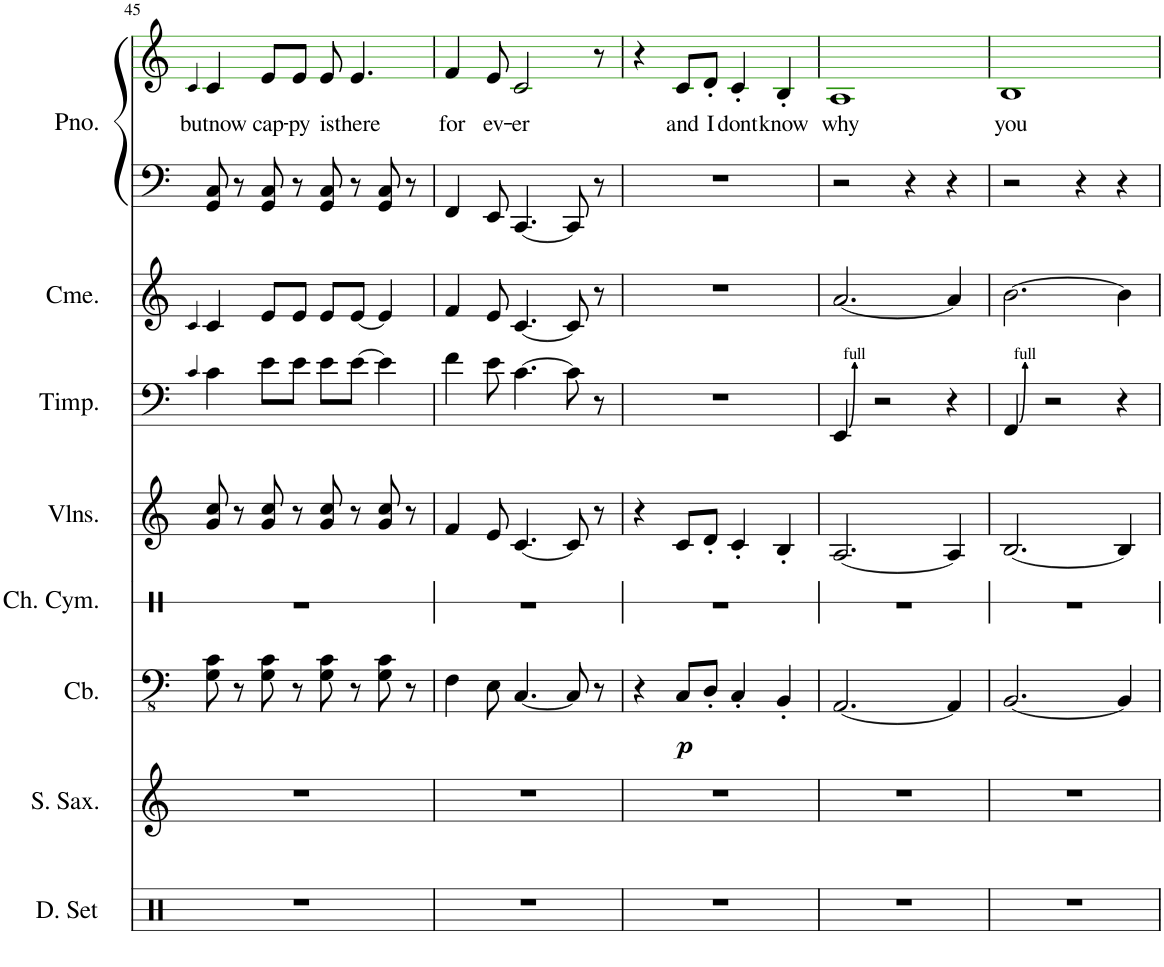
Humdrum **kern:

**kern	**kern	**kern	**dynam	**kern	**kern	**kern	**kern	**kern	**kern	**text
*part8	*part7	*part6	*part6	*part5	*part4	*part3	*part2	*part1	*part1	*part1
*staff9	*staff8	*staff7	*staff7	*staff6	*staff5	*staff4	*staff3	*staff2	*staff1	*staff1
*I"Drumset	*I"Soprano Saxophone	*I"Contrabass	*	*I"Chinese Cymbal	*I"Violins	*I"Timpani	*I"Chimes	*I"Grand Piano	*	*
*I'D. Set	*I'S. Sax.	*I'Cb.	*	*I'Ch. Cym.	*I'Vlns.	*I'Timp.	*I'Cme.	*I'Pno.	*	*
!!LO:PB:g=z
*clefX	*clefG2	*clefFv4	*	*clefX	*clefG2	*clefF4	*clefG2	*clefF4	*clefG2	*
*	*ITrd1c2	*ITrd7c12	*	*	*	*	*	*	*	*
*k[]	*k[]	*k[]	*	*k[]	*k[]	*k[]	*k[]	*k[]	*k[]	*
*M4/4	*M4/4	*M4/4	*	*M4/4	*M4/4	*M4/4	*M4/4	*M4/4	*M4/4	*
=45	=45	=45	=45	=45	=45	=45	=45	=45	=45	=45
.	.	.	.	.	.	4qc/	4qc/	.	4qc/	.
!	!	!	!	!	!	!	!	!	!	!LO:LY:b
1r	1r	8GG\ 8C\	.	1r	8g/ 8cc/	4c\	4c/	8GG/ 8C/	4c/	butnow
.	.	8r	.	.	8r	.	.	8r	.	.
!	!	!	!	!	!	!	!	!	!	!LO:LY:b
.	.	8GG\ 8C\	.	.	8g/ 8cc/	8e\L	8e/L	8GG/ 8C/	8e/L	cap-
!	!	!	!	!	!	!	!	!	!	!LO:LY:b
.	.	8r	.	.	8r	8e\J	8e/J	8r	8e/J	-py
!	!	!	!	!	!	!	!	!	!	!LO:LY:b
.	.	8GG\ 8C\	.	.	8g/ 8cc/	8e\L	8e/L	8GG/ 8C/	8e/	is
!	!	!	!	!	!	!	!	!	!	!LO:LY:b
.	.	8r	.	.	8r	[8e\J	[8e/J	8r	4.e/	there
.	.	8GG\ 8C\	.	.	8g/ 8cc/	4e\]	4e/]	8GG/ 8C/	.	.
.	.	8r	.	.	8r	.	.	8r	.	.
=46	=46	=46	=46	=46	=46	=46	=46	=46	=46	=46
!	!	!	!	!	!	!	!	!	!	!LO:LY:b
1r	1r	4FF\	.	1r	4f/	4f\	4f/	4FF/	4f/	for
!	!	!	!	!	!	!	!	!	!	!LO:LY:b
.	.	8EE\	.	.	8e/	8e\	8e/	8EE/	8e/	ev-
!	!	!	!	!	!	!	!	!	!	!LO:LY:b
.	.	[4.CC/	.	.	[4.c/	[4.c\	[4.c/	[4.CC/	2c/	-er
.	.	8CC/]	.	.	8c/]	8c\]	8c/]	8CC/]	.	.
.	.	8r	.	.	8r	8r	8r	8r	8r	.
=47	=47	=47	=47	=47	=47	=47	=47	=47	=47	=47
1r	1r	4r	.	1r	4r	1r	1r	1r	4r	.
!	!	!	!LO:DY:b	!	!	!	!	!	!	!LO:LY:b
.	.	8CC/L	p	.	8c/L	.	.	.	8c/L	and
!	!	!	!	!	!	!	!	!	!	!LO:LY:b
.	.	8DD'/J	.	.	8d'/J	.	.	.	8d'/J	I
!	!	!	!	!	!	!	!	!	!	!LO:LY:b
.	.	4CC'/	.	.	4c'/	.	.	.	4c'/	dont
!	!	!	!	!	!	!	!	!	!	!LO:LY:b
.	.	4BBB'/	.	.	4B'/	.	.	.	4B'/	know
=48	=48	=48	=48	=48	=48	=48	=48	=48	=48	=48
!	!	!	!	!	!	!	!	!	!	!LO:LY:b
1r	1r	[2.AAA/	.	1r	[2.A/	4EE/	[2.a/	2r	1A	why
.	.	.	.	.	.	2r	.	.	.	.
.	.	.	.	.	.	.	.	4r	.	.
.	.	4AAA/]	.	.	4A/]	4r	4a/]	4r	.	.
=49	=49	=49	=49	=49	=49	=49	=49	=49	=49	=49
!	!	!	!	!	!	!	!	!	!	!LO:LY:b
1r	1r	[2.BBB/	.	1r	[2.B/	4FF/	[2.b\	2r	1B	you
.	.	.	.	.	.	2r	.	.	.	.
.	.	.	.	.	.	.	.	4r	.	.
.	.	4BBB/]	.	.	4B/]	4r	4b\]	4r	.	.
=	=	=	=	=	=	=	=	=	=	=
*-	*-	*-	*-	*-	*-	*-	*-	*-	*-	*-
